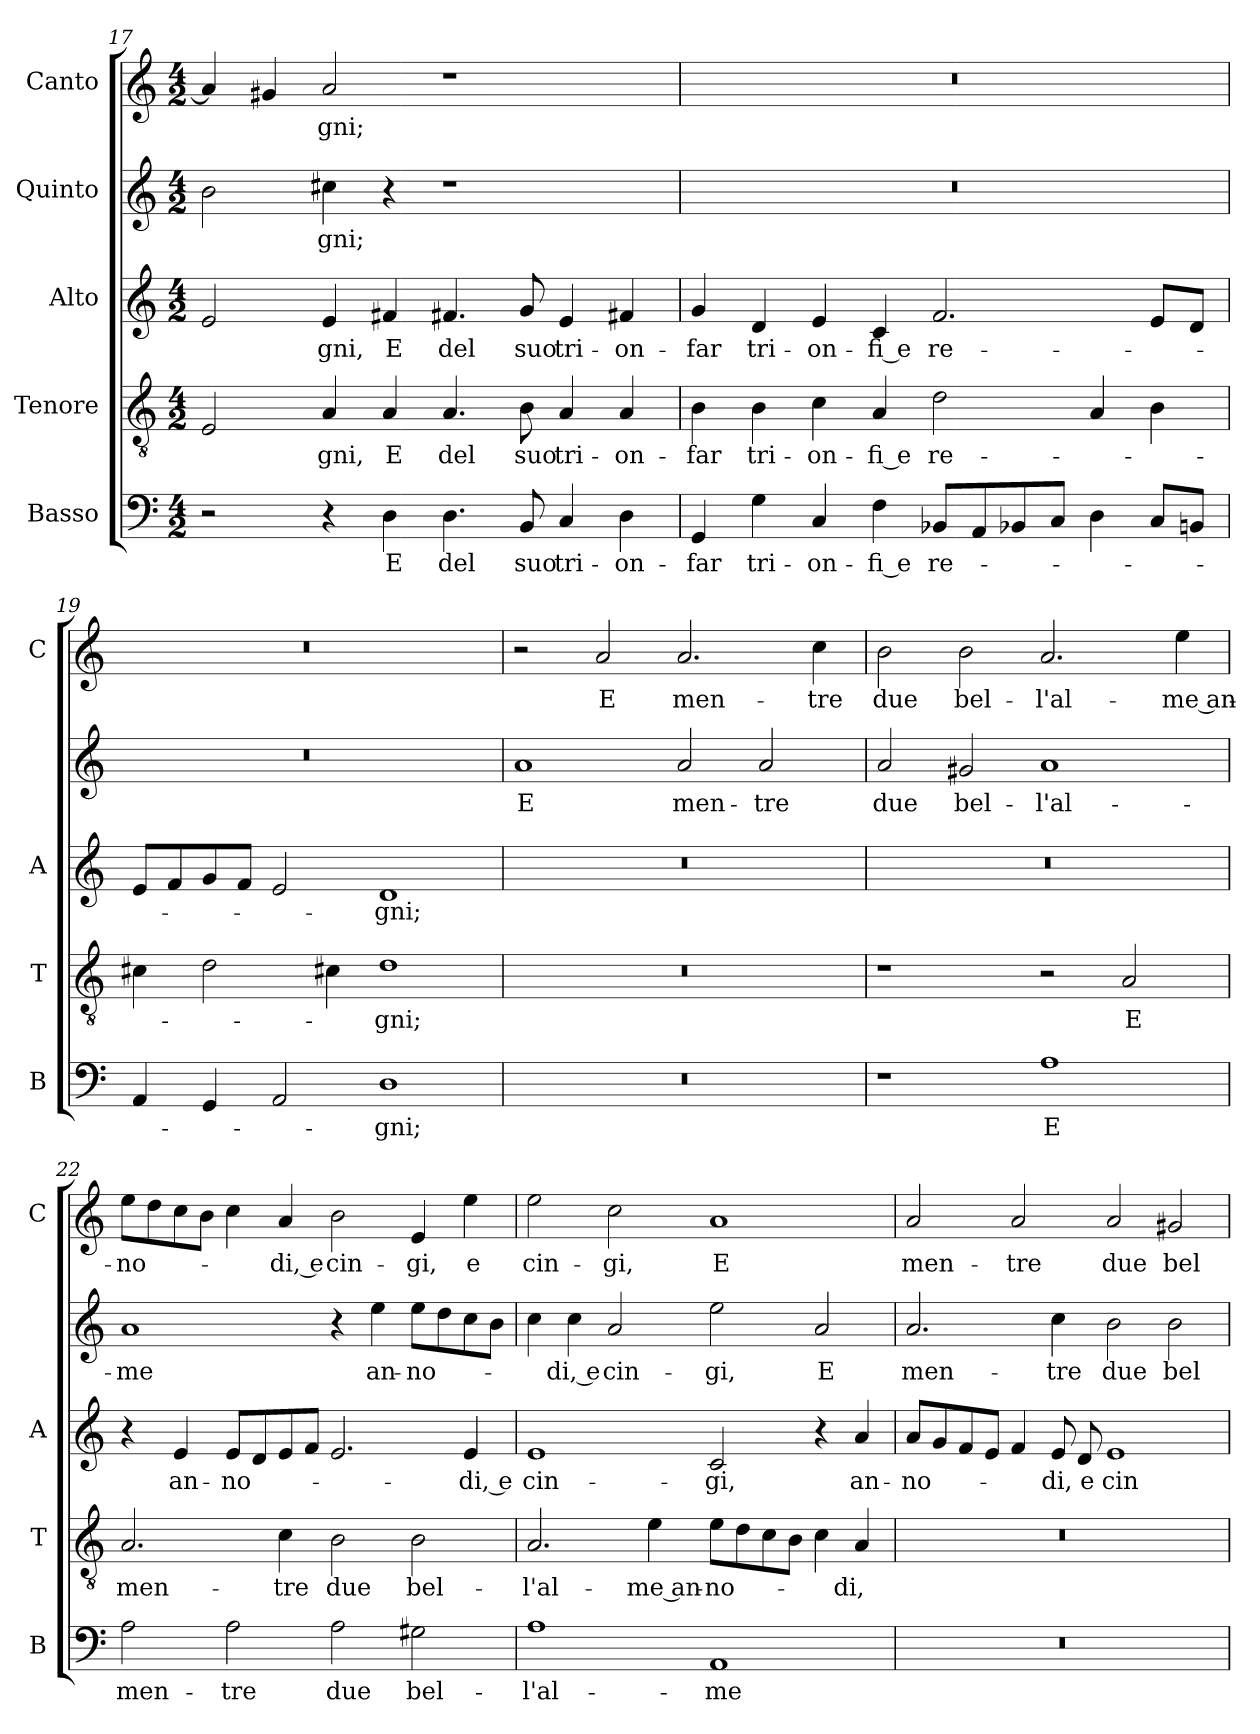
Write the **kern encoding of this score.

**kern	**text	**kern	**text	**kern	**text	**kern	**text	**kern	**text
*part5	*part5	*part4	*part4	*part3	*part3	*part2	*part2	*part1	*part1
*staff5	*staff5	*staff4	*staff4	*staff3	*staff3	*staff2	*staff2	*staff1	*staff1
*I"Basso	*	*I"Tenore	*	*I"Alto	*	*I"Quinto	*	*I"Canto	*
*I'B	*	*I'T	*	*I'A	*	*	*	*I'C	*
*clefF4	*	*clefGv2	*	*clefG2	*	*clefG2	*	*clefG2	*
*k[]	*	*k[]	*	*k[]	*	*k[]	*	*k[]	*
*C:	*	*C:	*	*C:	*	*C:	*	*C:	*
*M4/2	*	*M4/2	*	*M4/2	*	*M4/2	*	*M4/2	*
=17	=17	=17	=17	=17	=17	=17	=17	=17	=17
2r	.	2E	.	2e	.	2b	.	4a]	.
.	.	.	.	.	.	.	.	4g#X	.
4r	.	4A	-gni,	4e	-gni,	4cc#X	-gni;	2a	-gni;
4D	E	4A	E	4f#X	E	4r	.	.	.
4.D	del	4.A	del	4.f#X	del	1r	.	1r	.
8BB	suo	8B	suo	8g	suo	.	.	.	.
4C	tri-	4A	tri-	4e	tri-	.	.	.	.
4D	-on-	4A	-on-	4f#X	-on-	.	.	.	.
=18	=18	=18	=18	=18	=18	=18	=18	=18	=18
4GG	-far	4B	-far	4g	-far	0r	.	0r	.
4G	tri-	4B	tri-	4d	tri-	.	.	.	.
4C	-on-	4c	-on-	4e	-on-	.	.	.	.
4F	-fi e	4A	-fi e	4c	-fi e	.	.	.	.
8BB-XL	re-	2d	re-	2.f	re-	.	.	.	.
8AA	.	.	.	.	.	.	.	.	.
8BB-X	.	.	.	.	.	.	.	.	.
8CJ	.	.	.	.	.	.	.	.	.
4D	.	4A	.	.	.	.	.	.	.
8CL	.	4B	.	8eL	.	.	.	.	.
8BBnJ	.	.	.	8dJ	.	.	.	.	.
=19	=19	=19	=19	=19	=19	=19	=19	=19	=19
4AA	.	4c#X	.	8eL	.	0r	.	0r	.
.	.	.	.	8f	.	.	.	.	.
4GG	.	2d	.	8g	.	.	.	.	.
.	.	.	.	8fJ	.	.	.	.	.
2AA	.	.	.	2e	.	.	.	.	.
.	.	4c#X	.	.	.	.	.	.	.
1D	-gni;	1d	-gni;	1d	-gni;	.	.	.	.
=20	=20	=20	=20	=20	=20	=20	=20	=20	=20
0r	.	0r	.	0r	.	1a	E	2r	.
.	.	.	.	.	.	.	.	2a	E
.	.	.	.	.	.	2a	men-	2.a	men-
.	.	.	.	.	.	2a	-tre	.	.
.	.	.	.	.	.	.	.	4cc	-tre
=21	=21	=21	=21	=21	=21	=21	=21	=21	=21
1r	.	1r	.	0r	.	2a	due	2b	due
.	.	.	.	.	.	2g#X	bel-	2b	bel-
1A	E	2r	.	.	.	1a	-l'al-	2.a	-l'al-
.	.	2A	E	.	.	.	.	.	.
.	.	.	.	.	.	.	.	4ee	-me an-
=22	=22	=22	=22	=22	=22	=22	=22	=22	=22
2A	men-	2.A	men-	4r	.	1a	-me	8eeL	-no-
.	.	.	.	.	.	.	.	8dd	.
.	.	.	.	4e	an-	.	.	8cc	.
.	.	.	.	.	.	.	.	8bJ	.
2A	-tre	.	.	8eL	-no-	.	.	4cc	.
.	.	.	.	8d	.	.	.	.	.
.	.	4c	-tre	8e	.	.	.	4a	-di, e
.	.	.	.	8fJ	.	.	.	.	.
2A	due	2B	due	2.e	.	4r	.	2b	cin-
.	.	.	.	.	.	4ee	an-	.	.
2G#X	bel-	2B	bel-	.	.	8eeL	-no-	4e	-gi,
.	.	.	.	.	.	8dd	.	.	.
.	.	.	.	4e	-di, e	8cc	.	4ee	e
.	.	.	.	.	.	8bJ	.	.	.
=23	=23	=23	=23	=23	=23	=23	=23	=23	=23
1A	-l'al-	2.A	-l'al-	1e	cin-	4cc	.	2ee	cin-
.	.	.	.	.	.	4cc	-di, e	.	.
.	.	.	.	.	.	2a	cin-	2cc	-gi,
.	.	4e	-me an-	.	.	.	.	.	.
1AA	-me	8eL	-no-	2c	-gi,	2ee	-gi,	1a	E
.	.	8d	.	.	.	.	.	.	.
.	.	8c	.	.	.	.	.	.	.
.	.	8BJ	.	.	.	.	.	.	.
.	.	4c	.	4r	.	2a	E	.	.
.	.	4A	-di,	4a	an-	.	.	.	.
=24	=24	=24	=24	=24	=24	=24	=24	=24	=24
0r	.	0r	.	8aL	-no-	2.a	men-	2a	men-
.	.	.	.	8g	.	.	.	.	.
.	.	.	.	8f	.	.	.	.	.
.	.	.	.	8eJ	.	.	.	.	.
.	.	.	.	4f	.	.	.	2a	-tre
.	.	.	.	8e	-di,	4cc	-tre	.	.
.	.	.	.	8d	e	.	.	.	.
.	.	.	.	1e	cin-	2b	due	2a	due
.	.	.	.	.	.	2b	bel-	2g#X	bel-
=	=	=	=	=	=	=	=	=	=
*-	*-	*-	*-	*-	*-	*-	*-	*-	*-
